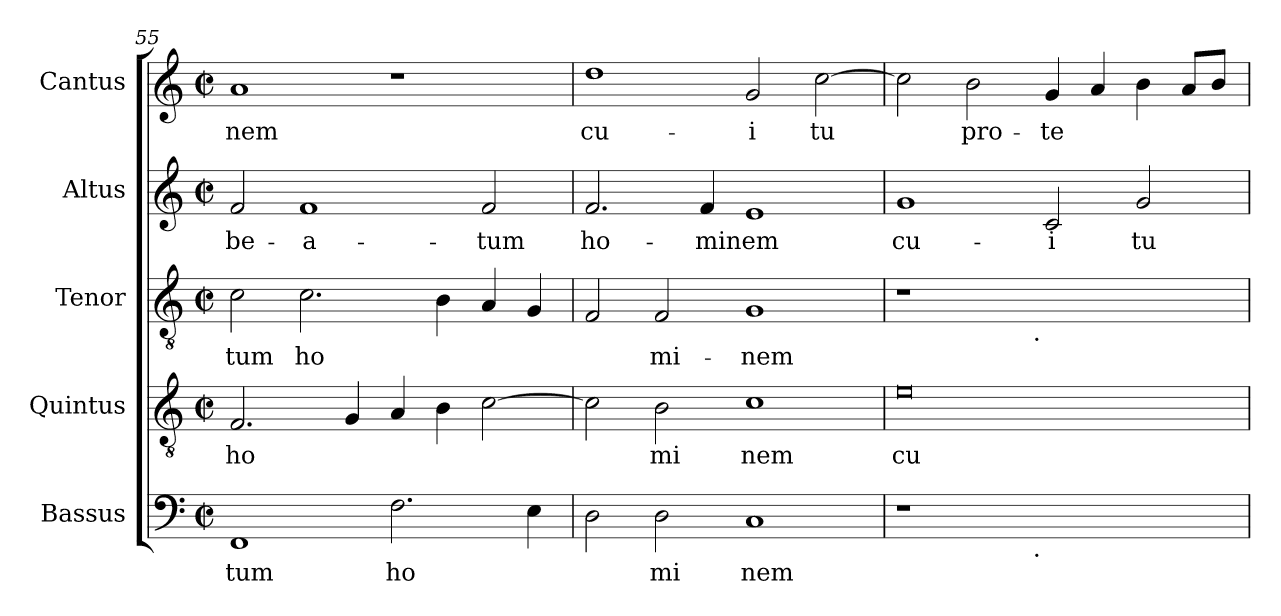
**kern	**text	**kern	**text	**kern	**text	**kern	**text	**kern	**text
*part5	*part5	*part4	*part4	*part3	*part3	*part2	*part2	*part1	*part1
*staff5	*staff5	*staff4	*staff4	*staff3	*staff3	*staff2	*staff2	*staff1	*staff1
*I"Bassus	*	*I"Quintus	*	*I"Tenor	*	*I"Altus	*	*I"Cantus	*
*clefF4	*	*clefGv2	*	*clefGv2	*	*clefG2	*	*clefG2	*
*k[]	*	*k[]	*	*k[]	*	*k[]	*	*k[]	*
*C:	*	*C:	*	*C:	*	*C:	*	*C:	*
*M2/2	*	*M2/2	*	*M2/2	*	*M2/2	*	*M2/2	*
*met(c|)	*	*met(c|)	*	*met(c|)	*	*met(c|)	*	*met(c|)	*
=55	=55	=55	=55	=55	=55	=55	=55	=55	=55
!	!LO:LY:b	!	!LO:LY:b:cj	!	!LO:LY:b:cj	!	!LO:LY:b:cj	!	!LO:LY:b:cj
1FF	tum	2.F/	ho	2c\	-tum	2f/	be-	1a	-nem
!	!	!	!	!	!LO:LY:b:cj	!	!LO:LY:b:cj	!	!
.	.	.	.	2.c\	ho-	1f	-a-	.	.
!	!	!	!LO:LY:b:cj	!	!	!	!	!	!
.	.	4G/	.	.	.	.	.	.	.
!	!LO:LY:b	!	!LO:LY:b:cj	!	!	!	!	!	!
2.F\	ho	4A/	.	.	.	.	.	1r	.
!	!	!	!LO:LY:b:cj	!	!LO:LY:b:cj	!	!	!	!
.	.	4B\	.	4B\	--	.	.	.	.
!	!	!	!LO:LY:b:cj	!	!LO:LY:b:cj	!	!LO:LY:b:cj	!	!
.	.	[>2c\	.	4A/	--	2f/	-tum	.	.
!	!LO:LY:b	!	!	!	!LO:LY:b:cj	!	!	!	!
4E\	.	.	.	4G/	--	.	.	.	.
=56	=56	=56	=56	=56	=56	=56	=56	=56	=56
!	!LO:LY:b	!	!LO:LY:b:cj	!	!LO:LY:b:cj	!	!LO:LY:b:cj	!	!LO:LY:b:cj
2D\	.	2c\]	.	2F/	--	2.f/	ho-	1dd	cu-
!	!LO:LY:b	!	!LO:LY:b:cj	!	!LO:LY:b:cj	!	!	!	!
2D\	mi	2B\	mi	2F/	-mi-	.	.	.	.
!	!	!	!	!	!	!	!LO:LY:b:cj	!	!
.	.	.	.	.	.	4f/	-minem	.	.
!	!LO:LY:b	!	!LO:LY:b:cj	!	!LO:LY:b:cj	!	!LO:LY:b:cj	!	!LO:LY:b:cj
1C	nem	1c	nem	1G	-nem	1e	.	2g/	-i
!	!	!	!	!	!	!	!	!	!LO:LY:b:cj
.	.	.	.	.	.	.	.	[>2cc\	tu
=57	=57	=57	=57	=57	=57	=57	=57	=57	=57
!	!	!	!LO:LY:b:cj	!	!	!	!LO:LY:b:cj	!	!LO:LY:b:cj
*^	*	*	*	*^	*	*	*	*	*
1r	2ryy	.	0e	cu	1r	2ryy	.	1g	cu-	2cc\]	.
!	!	!	!	!	!	!	!	!	!	!	!LO:LY:b:cj
.	4...ryy	.	.	.	.	4...ryy	.	.	.	2b\	pro-
!	!	!	!	!	!	!LO:TX:b:t=.	!	!	!	!	!
!	!LO:TX:b:t=.	!	!	!	!	!	!	!	!	!	!
.	1ryy	.	.	.	.	1ryy	.	.	.	.	.
!	!	!	!	!	!	!	!	!	!LO:LY:b:cj	!	!LO:LY:b:cj
1ryy	.	.	.	.	1ryy	.	.	2c/	-i	4g/	-te-
!	!	!	!	!	!	!	!	!	!	!	!LO:LY:b:cj
.	.	.	.	.	.	.	.	.	.	4a/	--
!	!	!	!	!	!	!	!	!	!LO:LY:b:cj	!	!LO:LY:b:cj
.	.	.	.	.	.	.	.	2g/	tu	4b\	--
!	!	!	!	!	!	!	!	!	!	!	!LO:LY:b:cj
.	.	.	.	.	.	.	.	.	.	8a/L	--
!	!	!	!	!	!	!	!	!	!	!	!LO:LY:b:cj
.	.	.	.	.	.	.	.	.	.	8b/J	--
.	32ryy	.	.	.	.	32ryy	.	.	.	.	.
*v	*v	*	*	*	*v	*v	*	*	*	*	*
=	=	=	=	=	=	=	=	=	=
*-	*-	*-	*-	*-	*-	*-	*-	*-	*-
